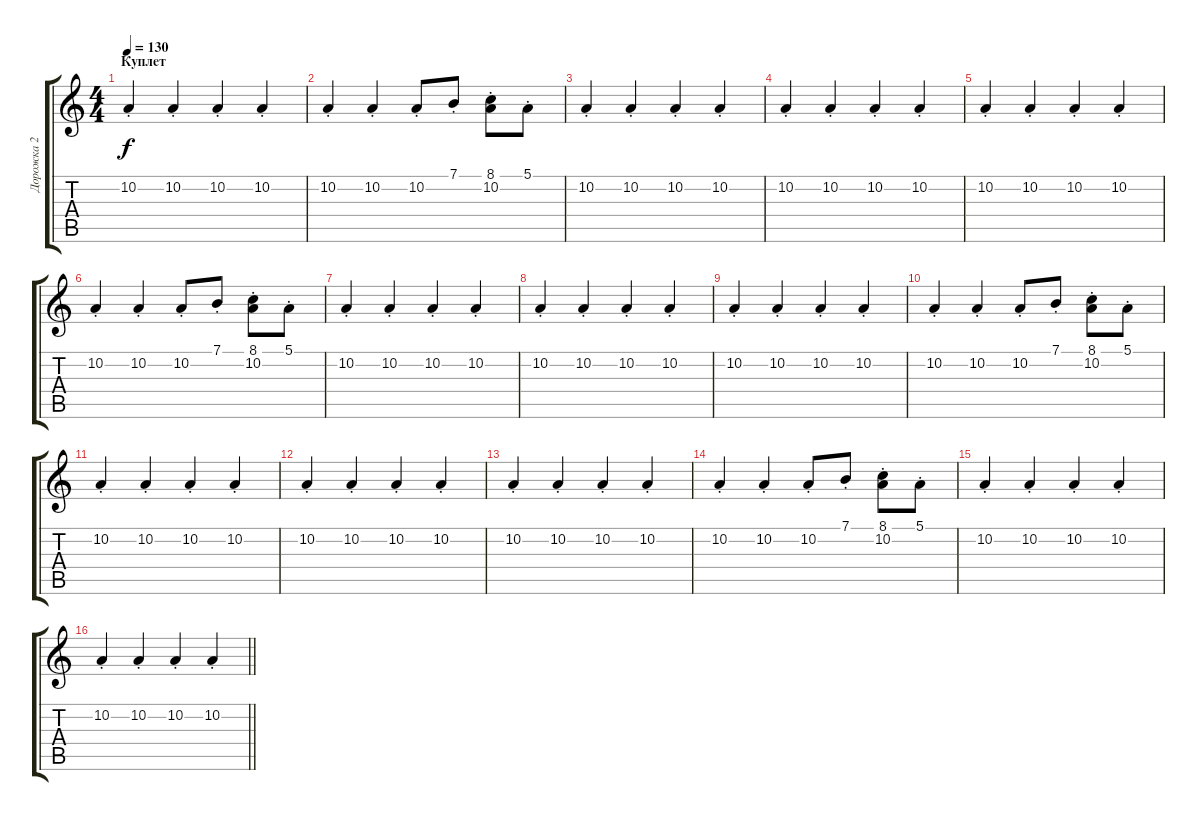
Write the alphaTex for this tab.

\track ("Дорожка 2" "Дорожка 2") {instrument lead1square}
\staff {score tabs}
\tuning (E4 B3 G3 D3 A2 E2) {hide}
\ts (4 4)
\section ("" "Куплет")
\tempo 130
\clef g2
\ks c
10.2{st}.4{dy f} 10.2{st}.4 10.2{st}.4 10.2{st}.4 |
10.2{st}.4 10.2{st}.4 10.2{st}.8 7.1{st}.8 (8.1{st} 10.2{st}).8 5.1{st}.8 |
10.2{st}.4 10.2{st}.4 10.2{st}.4 10.2{st}.4 |
10.2{st}.4 10.2{st}.4 10.2{st}.4 10.2{st}.4 |
10.2{st}.4 10.2{st}.4 10.2{st}.4 10.2{st}.4 |
10.2{st}.4 10.2{st}.4 10.2{st}.8 7.1{st}.8 (8.1{st} 10.2{st}).8 5.1{st}.8 |
10.2{st}.4 10.2{st}.4 10.2{st}.4 10.2{st}.4 |
10.2{st}.4 10.2{st}.4 10.2{st}.4 10.2{st}.4 |
10.2{st}.4 10.2{st}.4 10.2{st}.4 10.2{st}.4 |
10.2{st}.4 10.2{st}.4 10.2{st}.8 7.1{st}.8 (8.1{st} 10.2{st}).8 5.1{st}.8 |
10.2{st}.4 10.2{st}.4 10.2{st}.4 10.2{st}.4 |
10.2{st}.4 10.2{st}.4 10.2{st}.4 10.2{st}.4 |
10.2{st}.4 10.2{st}.4 10.2{st}.4 10.2{st}.4 |
10.2{st}.4 10.2{st}.4 10.2{st}.8 7.1{st}.8 (8.1{st} 10.2{st}).8 5.1{st}.8 |
10.2{st}.4 10.2{st}.4 10.2{st}.4 10.2{st}.4 |
\barLineRight lightlight
10.2{st}.4 10.2{st}.4 10.2{st}.4 10.2{st}.4
